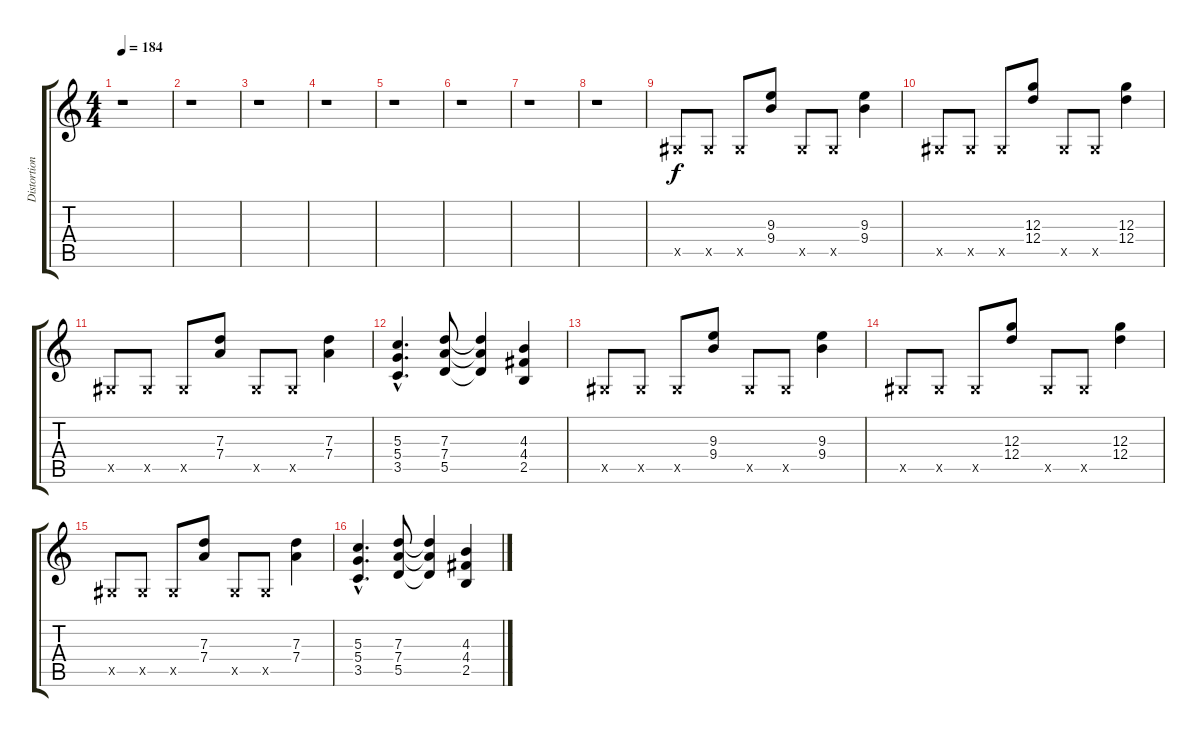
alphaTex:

\track ("Distortion Guitar" "Distortion") {instrument distortionguitar}
\staff {score tabs}
\tuning (E4 B3 G3 D3 A2 E2) {hide}
\ts (4 4)
\tempo 184
\clef g2
\ks c
r.1{dy f instrument distortionguitar} |
r.1 |
r.1 |
r.1 |
r.1 |
r.1 |
r.1 |
r.1 |
-1.5{x}.8 -1.5{x}.8 -1.5{x}.8 (9.3 9.4).8 -1.5{x}.8 -1.5{x}.8 (9.3 9.4).4 |
-1.5{x}.8 -1.5{x}.8 -1.5{x}.8 (12.3 12.4).8 -1.5{x}.8 -1.5{x}.8 (12.3 12.4).4 |
-1.5{x}.8 -1.5{x}.8 -1.5{x}.8 (7.3 7.4).8 -1.5{x}.8 -1.5{x}.8 (7.3 7.4).4 |
(5.3{hac} 5.4{hac} 3.5{hac}).4{d} (7.3 7.4 5.5).8 (7.3{t} 7.4{t} 5.5{t}).4 (4.3 4.4 2.5).4 |
-1.5{x}.8 -1.5{x}.8 -1.5{x}.8 (9.3 9.4).8 -1.5{x}.8 -1.5{x}.8 (9.3 9.4).4 |
-1.5{x}.8 -1.5{x}.8 -1.5{x}.8 (12.3 12.4).8 -1.5{x}.8 -1.5{x}.8 (12.3 12.4).4 |
-1.5{x}.8 -1.5{x}.8 -1.5{x}.8 (7.3 7.4).8 -1.5{x}.8 -1.5{x}.8 (7.3 7.4).4 |
(5.3{hac} 5.4{hac} 3.5{hac}).4{d} (7.3 7.4 5.5).8 (7.3{t} 7.4{t} 5.5{t}).4 (4.3 4.4 2.5).4
